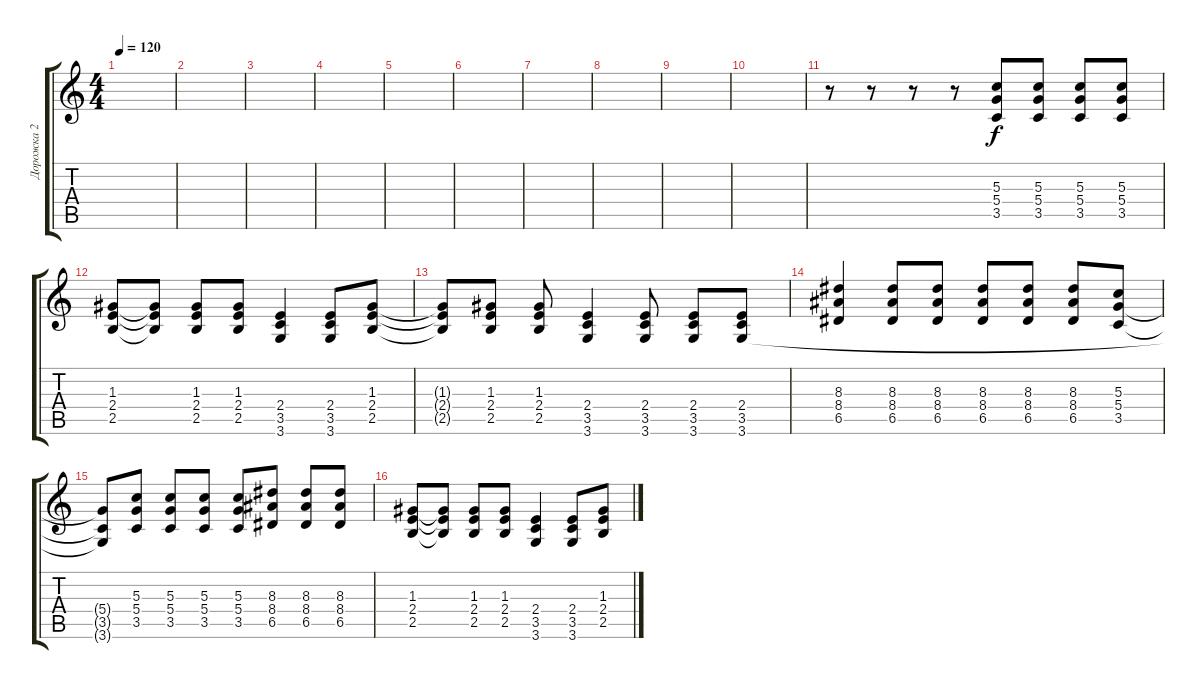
\track ("Дорожка 2" "Дорожка 2") {instrument overdrivenguitar}
\staff {score tabs}
\tuning (E4 B3 G3 D3 A2 E2) {hide}
\ts (4 4)
\tempo 120
\clef g2
\ks c
|
|
|
|
|
|
|
|
|
|
r.8 r.8 r.8 r.8 (5.3 5.4 3.5).8 (5.3 5.4 3.5).8 (5.3 5.4 3.5).8 (5.3 5.4 3.5).8 |
(1.3 2.4 2.5).8 (1.3{t} 2.4{t} 2.5{t}).8 (1.3 2.4 2.5).8 (1.3 2.4 2.5).8 (2.4 3.5 3.6).4 (2.4 3.5 3.6).8 (1.3 2.4 2.5).8 |
(1.3{t} 2.4{t} 2.5{t}).8 (1.3 2.4 2.5).8 (1.3 2.4 2.5).8 (2.4 3.5 3.6).4 (2.4 3.5 3.6).8 (2.4 3.5 3.6).8 (2.4 3.5 3.6).8 |
(8.3 8.4 6.5).4 (8.3 8.4 6.5).8 (8.3 8.4 6.5).8 (8.3 8.4 6.5).8 (8.3 8.4 6.5).8 (8.3 8.4 6.5).8 (5.3 5.4 3.5).8 |
(5.4{t} 3.5{t} 3.6{t}).8 (5.3 5.4 3.5).8 (5.3 5.4 3.5).8 (5.3 5.4 3.5).8 (5.3 5.4 3.5).8 (8.3 8.4 6.5).8 (8.3 8.4 6.5).8 (8.3 8.4 6.5).8 |
(1.3 2.4 2.5).8 (1.3{t} 2.4{t} 2.5{t}).8 (1.3 2.4 2.5).8 (1.3 2.4 2.5).8 (2.4 3.5 3.6).4 (2.4 3.5 3.6).8 (1.3 2.4 2.5).8
